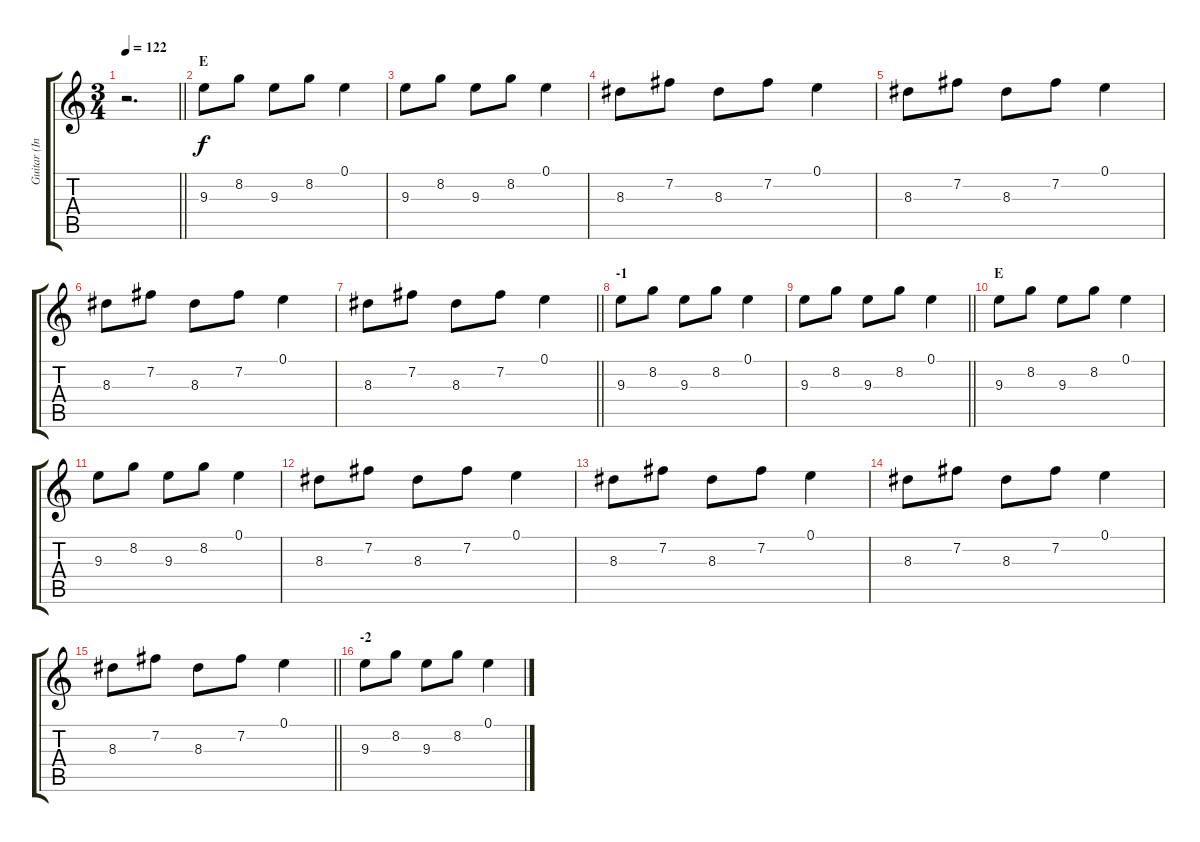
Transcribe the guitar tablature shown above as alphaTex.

\track ("Guitar (Inoran)" "Guitar (In") {instrument overdrivenguitar}
\staff {score tabs}
\tuning (E4 B3 G3 D3 A2 E2) {hide}
\ts (3 4)
\tempo 122
\clef g2
\barLineRight lightlight
\ks c
r.2{d dy f} |
\section ("" "E")
9.3.8 8.2.8 9.3.8 8.2.8 0.1.4 |
9.3.8 8.2.8 9.3.8 8.2.8 0.1.4 |
8.3.8 7.2.8 8.3.8 7.2.8 0.1.4 |
8.3.8 7.2.8 8.3.8 7.2.8 0.1.4 |
8.3.8 7.2.8 8.3.8 7.2.8 0.1.4 |
\barLineRight lightlight
8.3.8 7.2.8 8.3.8 7.2.8 0.1.4 |
\section ("" "-1")
9.3.8 8.2.8 9.3.8 8.2.8 0.1.4 |
\barLineRight lightlight
9.3.8 8.2.8 9.3.8 8.2.8 0.1.4 |
\section ("" "E")
9.3.8 8.2.8 9.3.8 8.2.8 0.1.4 |
9.3.8 8.2.8 9.3.8 8.2.8 0.1.4 |
8.3.8 7.2.8 8.3.8 7.2.8 0.1.4 |
8.3.8 7.2.8 8.3.8 7.2.8 0.1.4 |
8.3.8 7.2.8 8.3.8 7.2.8 0.1.4 |
\barLineRight lightlight
8.3.8 7.2.8 8.3.8 7.2.8 0.1.4 |
\section ("" "-2")
9.3.8 8.2.8 9.3.8 8.2.8 0.1.4
